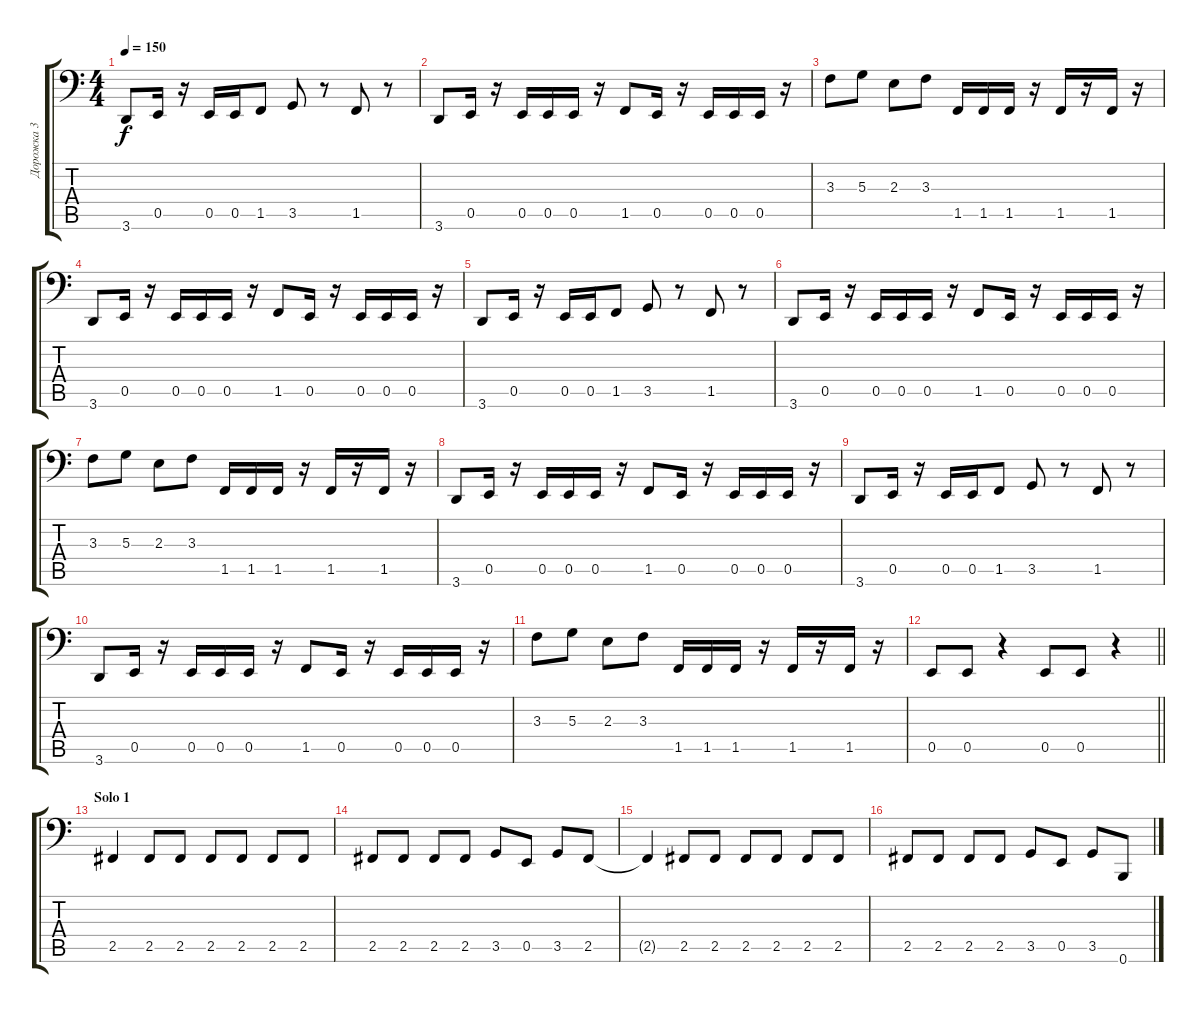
\track ("Дорожка 3" "Дорожка 3") {instrument electricbassfinger}
\staff {score tabs}
\tuning (C3 G2 D2 A1 E1 B0) {hide}
\ts (4 4)
\tempo 150
\clef f4
\ks c
3.6.8{dy f} 0.5.16 r.16 0.5.16 0.5.16 1.5.8 3.5.8 r.8 1.5.8 r.8 |
3.6.8 0.5.16 r.16 0.5.16 0.5.16 0.5.16 r.16 1.5.8 0.5.16 r.16 0.5.16 0.5.16 0.5.16 r.16 |
3.3.8 5.3.8 2.3.8 3.3.8 1.5.16 1.5.16 1.5.16 r.16 1.5.16 r.16 1.5.16 r.16 |
3.6.8 0.5.16 r.16 0.5.16 0.5.16 0.5.16 r.16 1.5.8 0.5.16 r.16 0.5.16 0.5.16 0.5.16 r.16 |
3.6.8 0.5.16 r.16 0.5.16 0.5.16 1.5.8 3.5.8 r.8 1.5.8 r.8 |
3.6.8 0.5.16 r.16 0.5.16 0.5.16 0.5.16 r.16 1.5.8 0.5.16 r.16 0.5.16 0.5.16 0.5.16 r.16 |
3.3.8 5.3.8 2.3.8 3.3.8 1.5.16 1.5.16 1.5.16 r.16 1.5.16 r.16 1.5.16 r.16 |
3.6.8 0.5.16 r.16 0.5.16 0.5.16 0.5.16 r.16 1.5.8 0.5.16 r.16 0.5.16 0.5.16 0.5.16 r.16 |
3.6.8 0.5.16 r.16 0.5.16 0.5.16 1.5.8 3.5.8 r.8 1.5.8 r.8 |
3.6.8 0.5.16 r.16 0.5.16 0.5.16 0.5.16 r.16 1.5.8 0.5.16 r.16 0.5.16 0.5.16 0.5.16 r.16 |
3.3.8 5.3.8 2.3.8 3.3.8 1.5.16 1.5.16 1.5.16 r.16 1.5.16 r.16 1.5.16 r.16 |
\barLineRight lightlight
0.5.8 0.5.8 r.4 0.5.8 0.5.8 r.4 |
\section ("" "Solo 1")
2.5.4 2.5.8 2.5.8 2.5.8 2.5.8 2.5.8 2.5.8 |
2.5.8 2.5.8 2.5.8 2.5.8 3.5.8 0.5.8 3.5.8 2.5.8 |
2.5{t}.4 2.5.8 2.5.8 2.5.8 2.5.8 2.5.8 2.5.8 |
2.5.8 2.5.8 2.5.8 2.5.8 3.5.8 0.5.8 3.5.8 0.6.8
